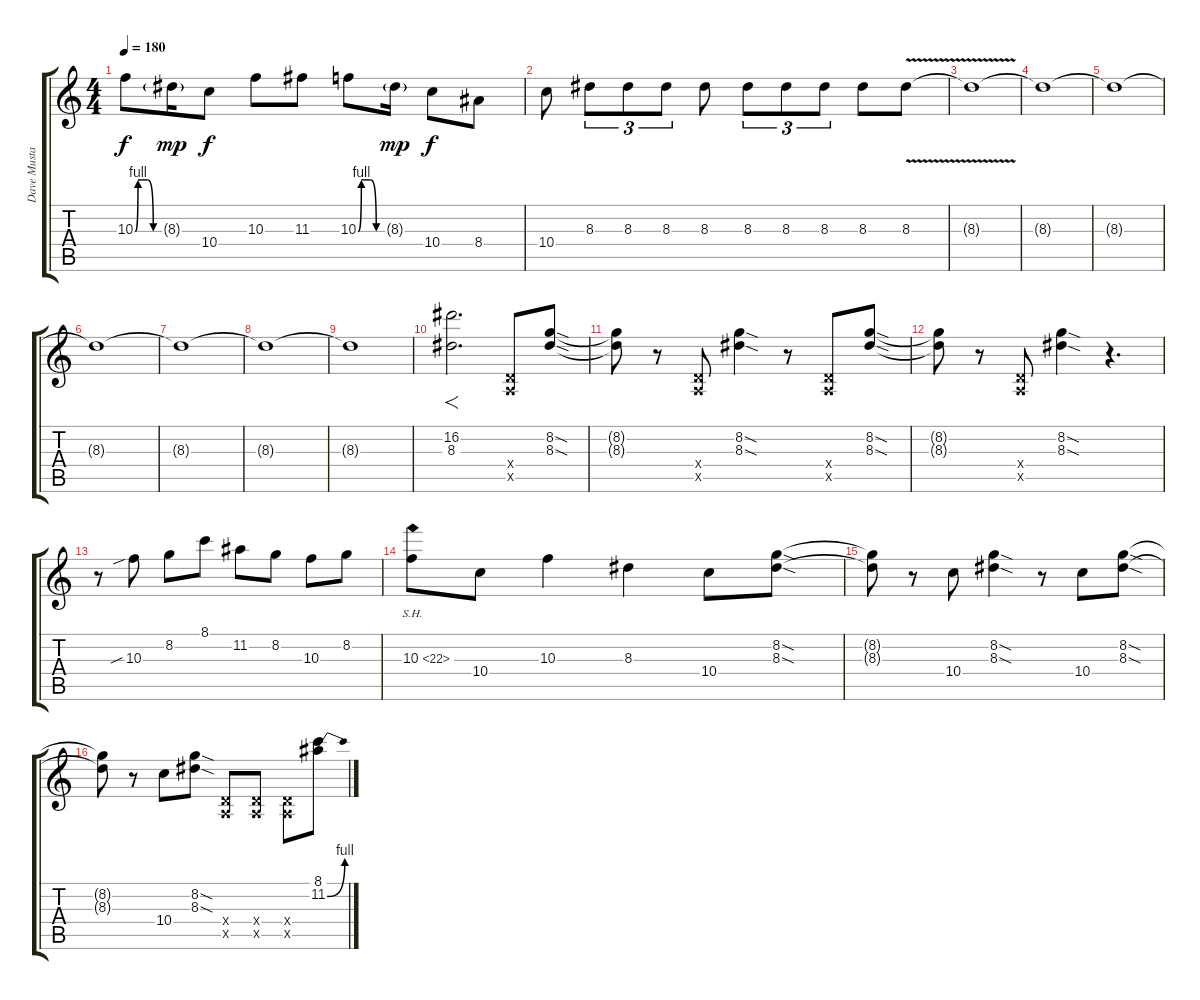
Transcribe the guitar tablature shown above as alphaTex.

\track ("Dave Mustaine" "Dave Musta") {instrument distortionguitar}
\staff {score tabs}
\tuning (E4 B3 G3 D3 A2 E2) {hide}
\ts (4 4)
\tempo 180
\clef g2
\ks c
10.3{be (custom 0 0 7 4 15 4 30 4 45 0 60 0)}.8{dy f} 8.3{g}.16{dy mp} 10.4.8{dy f} 10.3.8 11.3.8 10.3{be (custom 0 0 8 4 15 4 30 4 45 0 60 0)}.8 8.3{g}.16{dy mp} 10.4.8{dy f} 8.4.8 |
10.4.8 8.3.8{tu (3 2)} 8.3.8{tu (3 2)} 8.3.8{tu (3 2)} 8.3.8 8.3.8{tu (3 2)} 8.3.8{tu (3 2)} 8.3.8{tu (3 2)} 8.3.8 8.3{v}.8 |
8.3{t}.1 |
8.3{t}.1 |
8.3{t}.1 |
8.3{t}.1 |
8.3{t}.1 |
8.3{t}.1 |
8.3{t}.1 |
(16.2 8.3).2{f d} (0.4{x} 0.5{x}).8 (8.2{sod} 8.3{sod}).8 |
(8.2{t} 8.3{t}).8 r.8 (0.4{x} 0.5{x}).8{volume 10} (8.2{sod} 8.3{sod}).4 r.8 (0.4{x} 0.5{x}).8{volume 6} (8.2{sod} 8.3{sod}).8 |
(8.2{t} 8.3{t}).8 r.8 (0.4{x} 0.5{x}).8{volume 2} (8.2{sod} 8.3{sod}).4 r.4{d} |
r.8 10.3{sib}.8{volume 16} 8.2.8 8.1.8 11.2.8 8.2.8 10.3.8 8.2.8 |
10.3{sh 12}.8 10.4.8{instrument distortionguitar} 10.3.4 8.3.4 10.4.8 (8.2{sod} 8.3{sod}).8 |
(8.2{t} 8.3{t}).8 r.8 10.4.8{volume 10} (8.2{sod} 8.3{sod}).4 r.8 10.4.8{volume 6} (8.2{sod} 8.3{sod}).8 |
(8.2{t} 8.3{t}).8 r.8 10.4.8{volume 2} (8.2{sod} 8.3{sod}).8 (0.4{x} 0.5{x}).8{volume 13} (0.4{x} 0.5{x}).8 (0.4{x} 0.5{x}).8 (8.1 11.2{be (bend 0 0 60 4)}).8
